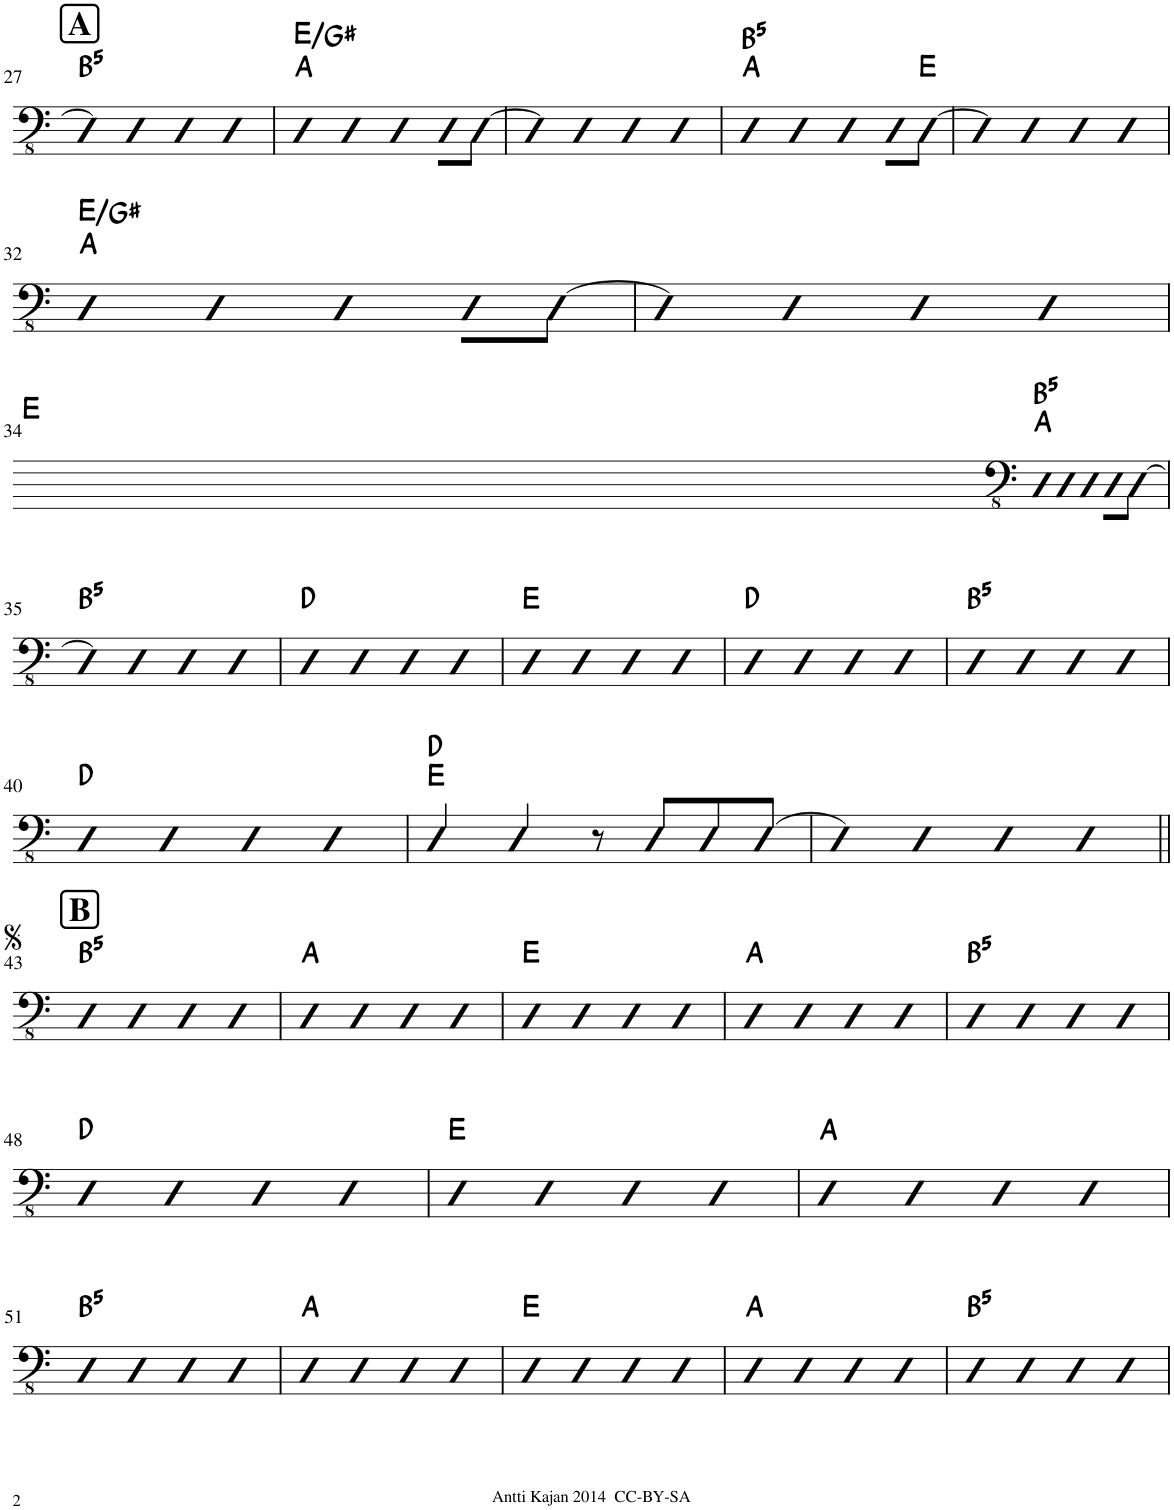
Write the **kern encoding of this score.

**kern	**harte
*part1	*part1
*staff1	*
*I"Fretless Electric Bass	*
!!LO:PB:g=z
*clefFv4	*
*k[]	*
*M4/4	*
=27	=27
!LO:TX:a:B:t=A	!LO:H:kt=5
4DD]	B:(1,5)
4DD	.
4DD	.
4DD	.
=28	=28
4DD	A:maj E:maj/3
4DD	.
4DD	.
8DDL	.
[8DD\J	.
=29	=29
4DD]	.
4DD	.
4DD	.
4DD	.
=30	=30
!	!LO:H:n=2:kt=5
4DD	A:maj B:(1,5)
4DD	.
4DD	.
8DDL	.
[8DD\J	E:maj
=31	=31
4DD]	.
4DD	.
4DD	.
4DD	.
!!LO:LB:g=z
=32	=32
4DD	A:maj E:maj/3
4DD	.
4DD	.
8DDL	.
[8DD\J	.
=33	=33
4DD]	.
4DD	.
4DD	.
4DD	.
!!LO:LB:g=z
=34	=34
!	!LO:H:n=2:kt=5
4DD	A:maj B:(1,5)
4DD	.
4DD	.
8DDL	.
[8DD\J	.
!!LO:LB:g=z
=35	=35
!	!LO:H:kt=5
4DD]	B:(1,5)
4DD	.
4DD	.
4DD	.
=36	=36
4DD	D:maj
4DD	.
4DD	.
4DD	.
=37	=37
4DD	E:maj
4DD	.
4DD	.
4DD	.
=38	=38
4DD	D:maj
4DD	.
4DD	.
4DD	.
=39	=39
!	!LO:H:kt=5
4DD	B:(1,5)
4DD	.
4DD	.
4DD	.
!!LO:LB:g=z
=40	=40
4DD	D:maj
4DD	.
4DD	.
4DD	.
=41	=41
4DD/	E:maj D:maj
4DD/	.
8r	.
8DD/L	.
8DD/	.
[8DD/J	.
=42	=42
4DD]	.
4DD	.
4DD	.
4DD	.
!!LO:LB:g=z
=43||	=43||
!LO:TX:a:B:t=B	!LO:H:kt=5
4DD	B:(1,5)
4DD	.
4DD	.
4DD	.
=44	=44
4DD	A:maj
4DD	.
4DD	.
4DD	.
=45	=45
4DD	E:maj
4DD	.
4DD	.
4DD	.
=46	=46
4DD	A:maj
4DD	.
4DD	.
4DD	.
=47	=47
!	!LO:H:kt=5
4DD	B:(1,5)
4DD	.
4DD	.
4DD	.
!!LO:LB:g=z
=48	=48
4DD	D:maj
4DD	.
4DD	.
4DD	.
=49	=49
4DD	E:maj
4DD	.
4DD	.
4DD	.
=50	=50
4DD	A:maj
4DD	.
4DD	.
4DD	.
!!LO:LB:g=z
=51	=51
!	!LO:H:kt=5
4DD	B:(1,5)
4DD	.
4DD	.
4DD	.
=52	=52
4DD	A:maj
4DD	.
4DD	.
4DD	.
=53	=53
4DD	E:maj
4DD	.
4DD	.
4DD	.
=54	=54
4DD	A:maj
4DD	.
4DD	.
4DD	.
=55	=55
!	!LO:H:kt=5
4DD	B:(1,5)
4DD	.
4DD	.
4DD	.
=	=
*-	*-
